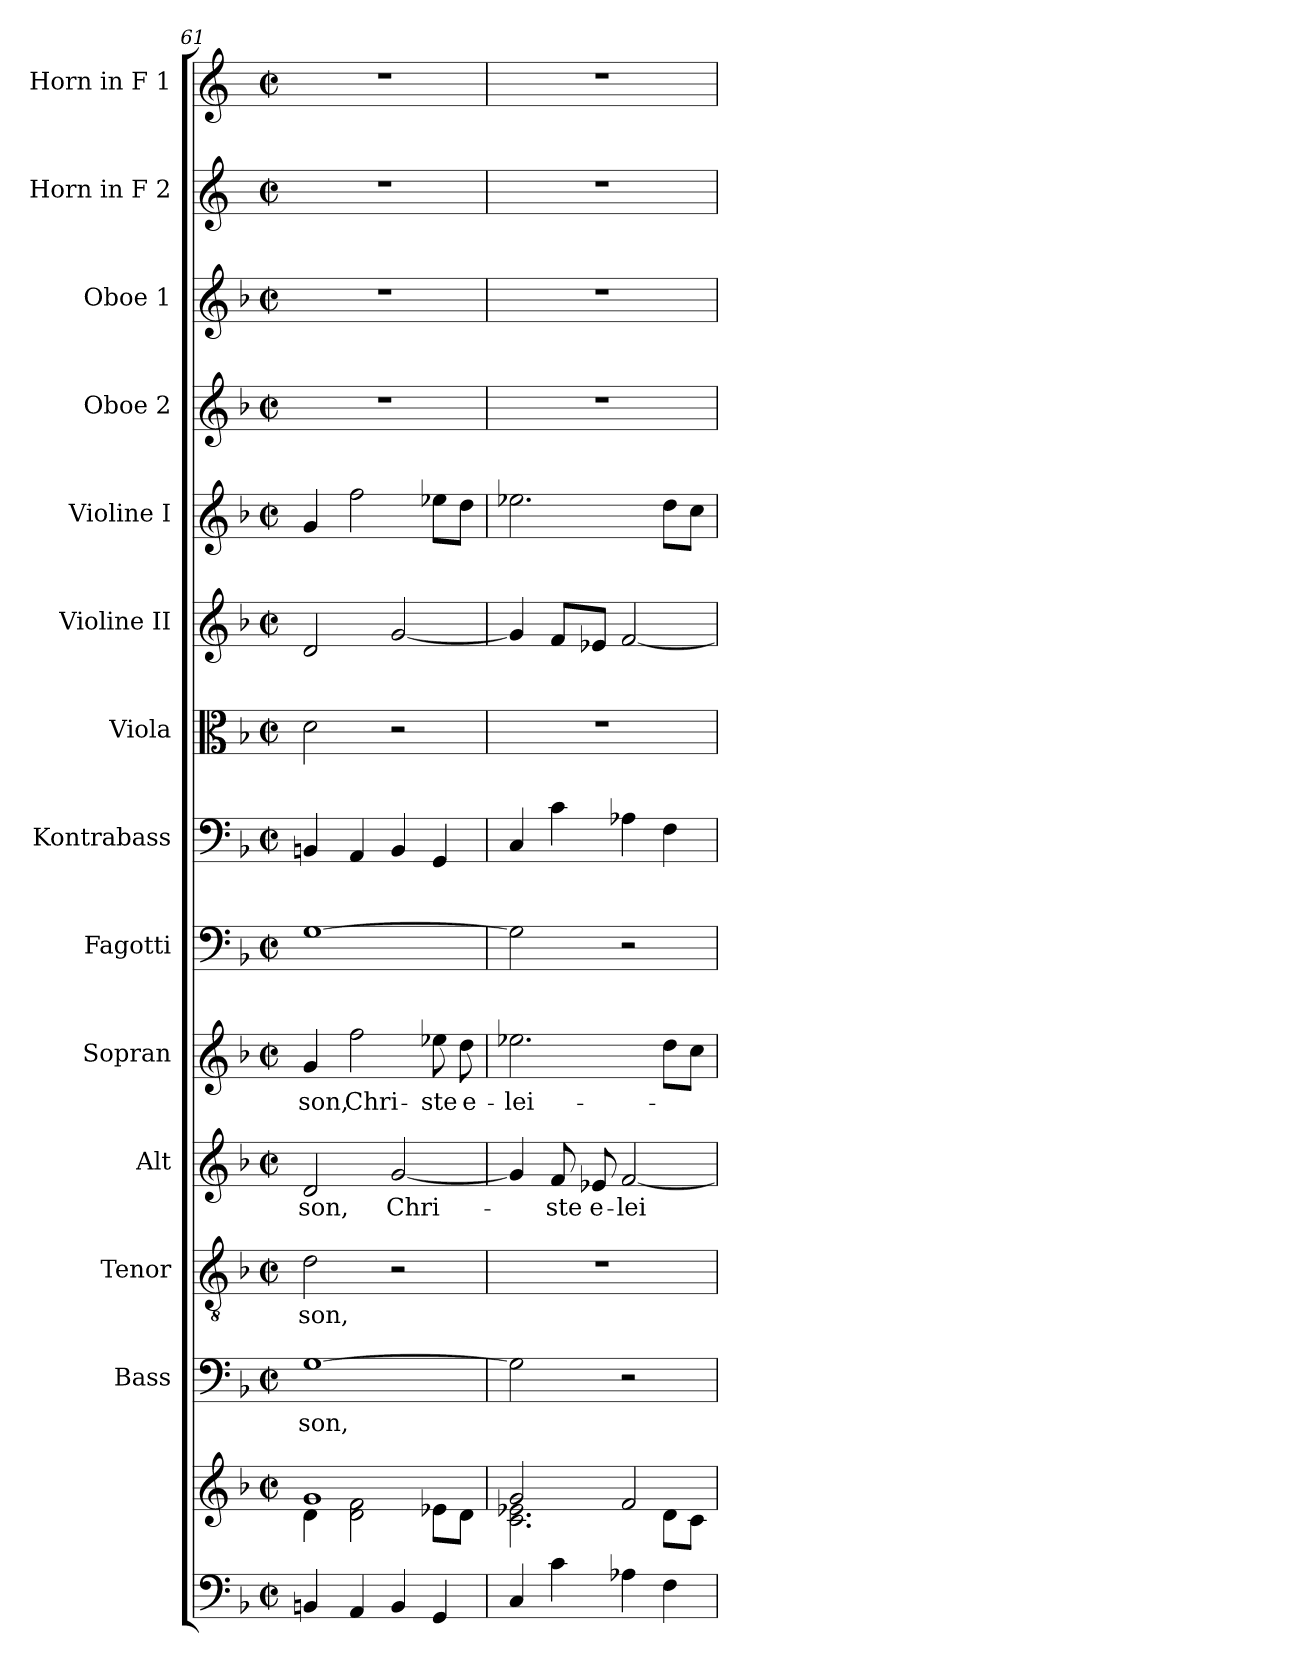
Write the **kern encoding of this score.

**kern	**kern	**kern	**text	**kern	**text	**kern	**text	**kern	**text	**kern	**kern	**kern	**kern	**kern	**kern	**kern	**kern	**kern
*part14	*part14	*part13	*part13	*part12	*part12	*part11	*part11	*part10	*part10	*part9	*part8	*part7	*part6	*part5	*part4	*part3	*part2	*part1
*staff15	*staff14	*staff13	*staff13	*staff12	*staff12	*staff11	*staff11	*staff10	*staff10	*staff9	*staff8	*staff7	*staff6	*staff5	*staff4	*staff3	*staff2	*staff1
*	*	*I"Bass	*	*I"Tenor	*	*I"Alt	*	*I"Sopran	*	*I"Fagotti	*I"Kontrabass	*I"Viola	*I"Violine II	*I"Violine I	*I"Oboe 2	*I"Oboe 1	*I"Horn in F 2	*I"Horn in F 1
*	*	*I'B.	*	*I'T.	*	*I'A.	*	*I'S.	*	*I'Fg.	*I'Kb.	*I'Vla.	*I'Vl. II	*I'Vl. I	*I'Ob. 2	*I'Ob. 1	*	*
!!LO:PB:g=z
*clefF4	*clefG2	*clefF4	*	*clefGv2	*	*clefG2	*	*clefG2	*	*clefF4	*clefF4	*clefC3	*clefG2	*clefG2	*clefG2	*clefG2	*clefG2	*clefG2
*	*	*	*	*	*	*	*	*	*	*	*ITrd7c12	*	*	*	*	*	*ITrd4c7	*ITrd4c7
*k[b-]	*k[b-]	*k[b-]	*	*k[b-]	*	*k[b-]	*	*k[b-]	*	*k[b-]	*k[b-]	*k[b-]	*k[b-]	*k[b-]	*k[b-]	*k[b-]	*k[b-]	*k[b-]
*F:	*F:	*F:	*	*F:	*	*F:	*	*F:	*	*F:	*F:	*F:	*F:	*F:	*F:	*F:	*F:	*F:
*M2/2	*M2/2	*M2/2	*	*M2/2	*	*M2/2	*	*M2/2	*	*M2/2	*M2/2	*M2/2	*M2/2	*M2/2	*M2/2	*M2/2	*M2/2	*M2/2
*met(c|)	*met(c|)	*met(c|)	*	*met(c|)	*	*met(c|)	*	*met(c|)	*	*met(c|)	*met(c|)	*met(c|)	*met(c|)	*met(c|)	*met(c|)	*met(c|)	*met(c|)	*met(c|)
=61	=61	=61	=61	=61	=61	=61	=61	=61	=61	=61	=61	=61	=61	=61	=61	=61	=61	=61
*	*^	*	*	*	*	*	*	*	*	*	*	*	*	*	*	*	*	*
!	!	!	!	!LO:LY:b	!	!LO:LY:b	!	!LO:LY:b	!	!LO:LY:b	!	!	!	!	!	!	!	!	!
4BBn/	1g	4d\	[1G	-son,	2d\	-son,	2d/	-son,	4g/	-son,	[1G	4BBBn/	2d\	2d/	4g/	1r	1r	1r	1r
!	!	!	!	!	!	!	!	!	!	!LO:LY:b	!	!	!	!	!	!	!	!	!
4AA/	.	2d\ 2f\	.	.	.	.	.	.	2ff\	Chri-	.	4AAA/	.	.	2ff\	.	.	.	.
!	!	!	!	!	!	!	!	!LO:LY:b	!	!	!	!	!	!	!	!	!	!	!
4BB/	.	.	.	.	2r	.	[2g/	Chri-	.	.	.	4BBB/	2r	[2g/	.	.	.	.	.
!	!	!	!	!	!	!	!	!	!	!LO:LY:b	!	!	!	!	!	!	!	!	!
4GG/	.	8e-X\L	.	.	.	.	.	.	8ee-X\	-ste	.	4GGG/	.	.	8ee-X\L	.	.	.	.
!	!	!	!	!	!	!	!	!	!	!LO:LY:b	!	!	!	!	!	!	!	!	!
.	.	8d\J	.	.	.	.	.	.	8dd\	e-	.	.	.	.	8dd\J	.	.	.	.
=62	=62	=62	=62	=62	=62	=62	=62	=62	=62	=62	=62	=62	=62	=62	=62	=62	=62	=62	=62
!	!	!	!	!	!	!	!	!	!	!LO:LY:b	!	!	!	!	!	!	!	!	!
4C/	2g/	2.c\ 2.e-X\	2G\]	.	1r	.	4g/]	.	2.ee-X\	-lei-	2G\]	4CC/	1r	4g/]	2.ee-X\	1r	1r	1r	1r
!	!	!	!	!	!	!	!	!LO:LY:b	!	!	!	!	!	!	!	!	!	!	!
4c\	.	.	.	.	.	.	8f/	-ste	.	.	.	4C\	.	8f/L	.	.	.	.	.
!	!	!	!	!	!	!	!	!LO:LY:b	!	!	!	!	!	!	!	!	!	!	!
.	.	.	.	.	.	.	8e-X/	e-	.	.	.	.	.	8e-X/J	.	.	.	.	.
!	!	!	!	!	!	!	!	!LO:LY:b	!	!	!	!	!	!	!	!	!	!	!
4A-X\	2f/	.	2r	.	.	.	[2f/	-lei-	.	.	2r	4AA-X\	.	[2f/	.	.	.	.	.
4F\	.	8d\L	.	.	.	.	.	.	8dd\L	.	.	4FF\	.	.	8dd\L	.	.	.	.
.	.	8c\J	.	.	.	.	.	.	8cc\J	.	.	.	.	.	8cc\J	.	.	.	.
*	*v	*v	*	*	*	*	*	*	*	*	*	*	*	*	*	*	*	*	*
=	=	=	=	=	=	=	=	=	=	=	=	=	=	=	=	=	=	=
*-	*-	*-	*-	*-	*-	*-	*-	*-	*-	*-	*-	*-	*-	*-	*-	*-	*-	*-
